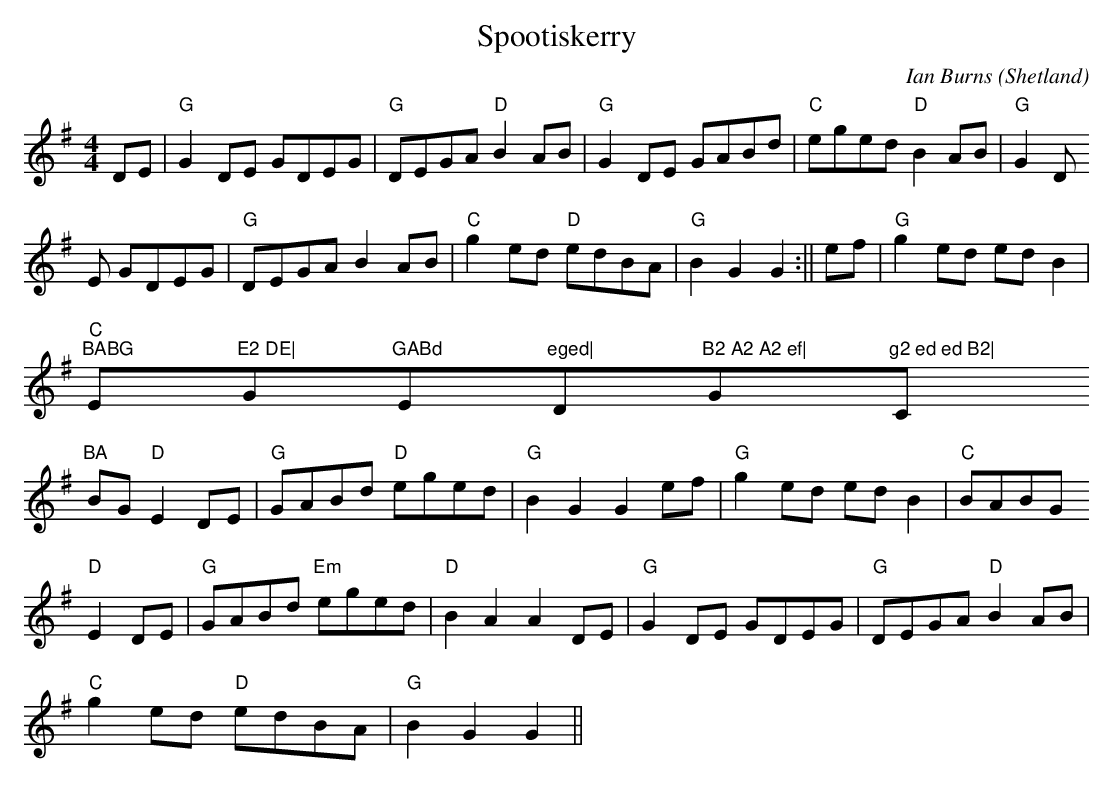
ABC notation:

X:1
T:Spootiskerry
M:4/4
L:1/8
C:Ian Burns
O:Shetland
K:G
DE|"G"G2 DE GDEG|"G"DEGA "D"B2 AB|"G"G2 DE GABd|"C"eged "D"B2 AB|"G"G2 D
E
GDEG|"G"DEGA B2 AB|"C"g2 ed "D"edBA|"G"B2 G2 G2:||ef|"G"g2 ed ed B2|"C
"BABG"Em"E2 DE|"G"GABd "Em"eged|"D"B2 A2 A2 ef|"G"g2 ed ed B2|"C"BA
BG"D"E2 DE|"G"GABd "D"eged|"G"B2 G2 G2 ef|"G"g2 ed ed B2|"C"BABG"D"
E2 DE|"G"GABd "Em"eged|"D"B2 A2 A2 DE|"G"G2 DE GDEG|"G"DEGA "D"B2 AB|"C"
g2 ed "D"edBA|"G"B2 G2 G2||
